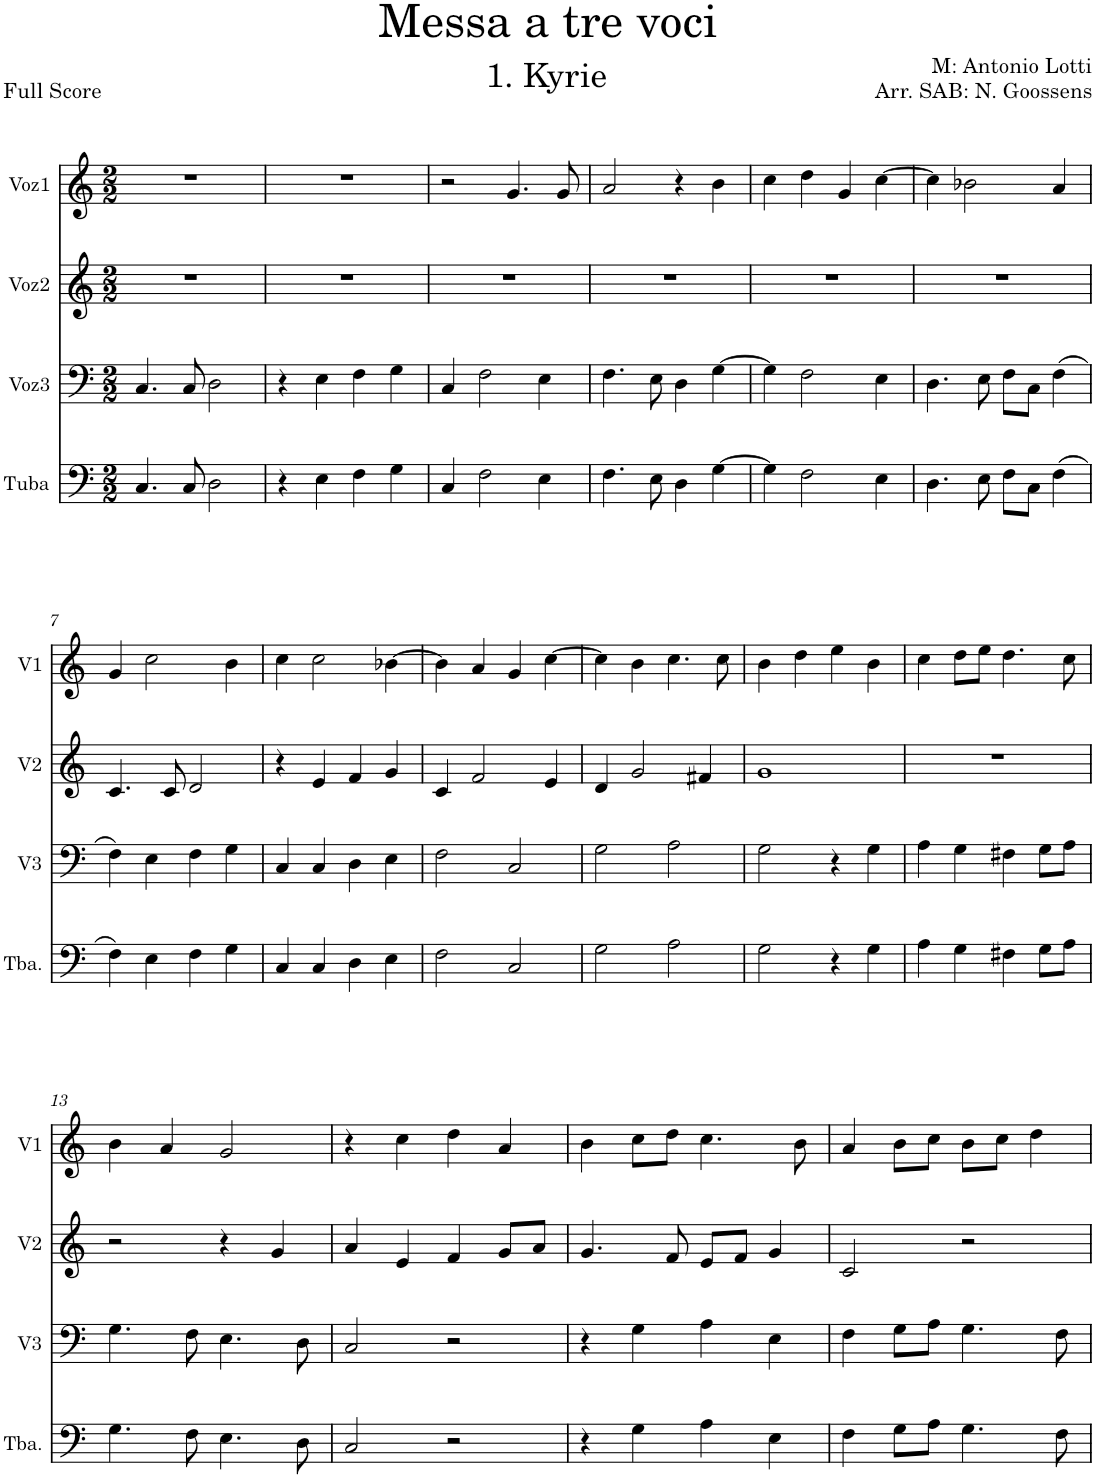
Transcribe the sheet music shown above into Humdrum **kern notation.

**kern	**kern	**kern	**kern
*part4	*part3	*part2	*part1
*staff4	*staff3	*staff2	*staff1
*I"Tuba	*I"Voz3	*I"Voz2	*I"Voz1
*I'Tba.	*I'V3	*I'V2	*I'V1
*clefF4	*clefF4	*clefG2	*clefG2
*k[]	*k[]	*k[]	*k[]
*M2/2	*M2/2	*M2/2	*M2/2
=1	=1	=1	=1
4.C/	4.C/	1r	1r
8C/	8C/	.	.
2D\	2D\	.	.
=2	=2	=2	=2
4r	4r	1r	1r
4E\	4E\	.	.
4F\	4F\	.	.
4G\	4G\	.	.
=3	=3	=3	=3
4C/	4C/	1r	2r
2F\	2F\	.	.
.	.	.	4.g/
4E\	4E\	.	.
.	.	.	8g/
=4	=4	=4	=4
4.F\	4.F\	1r	2a/
8E\	8E\	.	.
4D\	4D\	.	4r
[>4G\	[>4G\	.	4b\
=5	=5	=5	=5
4G\]	4G\]	1r	4cc\
2F\	2F\	.	4dd\
.	.	.	4g/
4E\	4E\	.	[>4cc\
=6	=6	=6	=6
4.D\	4.D\	1r	4cc\]
.	.	.	2b-X\
8E\	8E\	.	.
8F\L	8F\L	.	.
8C\J	8C\J	.	.
(>4F\	(>4F\	.	4a/
!!LO:LB:g=z
=7	=7	=7	=7
4F\)	4F\)	4.c/	4g/
4E\	4E\	.	2cc\
.	.	8c/	.
4F\	4F\	2d/	.
4G\	4G\	.	4b\
=8	=8	=8	=8
4C/	4C/	4r	4cc\
4C/	4C/	4e/	2cc\
4D\	4D\	4f/	.
4E\	4E\	4g/	[>4b-X\
=9	=9	=9	=9
2F\	2F\	4c/	4b-\]
.	.	2f/	4a/
2C/	2C/	.	4g/
.	.	4e/	[4cc\
=10	=10	=10	=10
2G\	2G\	4d/	4cc\]
.	.	2g/	4b\
2A\	2A\	.	4.cc\
.	.	4f#X/	.
.	.	.	8cc\
=11	=11	=11	=11
2G\	2G\	1g	4b\
.	.	.	4dd\
4r	4r	.	4ee\
4G\	4G\	.	4b\
=12	=12	=12	=12
4A\	4A\	1r	4cc\
4G\	4G\	.	8dd\L
.	.	.	8ee\J
4F#X\	4F#X\	.	4.dd\
8G\L	8G\L	.	.
8A\J	8A\J	.	8cc\
!!LO:LB:g=z
=13	=13	=13	=13
4.G\	4.G\	2r	4b\
.	.	.	4a/
8F\	8F\	.	.
4.E\	4.E\	4r	2g/
.	.	4g/	.
8D\	8D\	.	.
=14	=14	=14	=14
2C/	2C/	4a/	4r
.	.	4e/	4cc\
2r	2r	4f/	4dd\
.	.	8g/L	4a/
.	.	8a/J	.
=15	=15	=15	=15
4r	4r	4.g/	4b\
4G\	4G\	.	8cc\L
.	.	8f/	8dd\J
4A\	4A\	8e/L	4.cc\
.	.	8f/J	.
4E\	4E\	4g/	.
.	.	.	8b\
=16	=16	=16	=16
4F\	4F\	2c/	4a/
8G\L	8G\L	.	8b\L
8A\J	8A\J	.	8cc\J
4.G\	4.G\	2r	8b\L
.	.	.	8cc\J
.	.	.	4dd\
8F\	8F\	.	.
=	=	=	=
*-	*-	*-	*-
